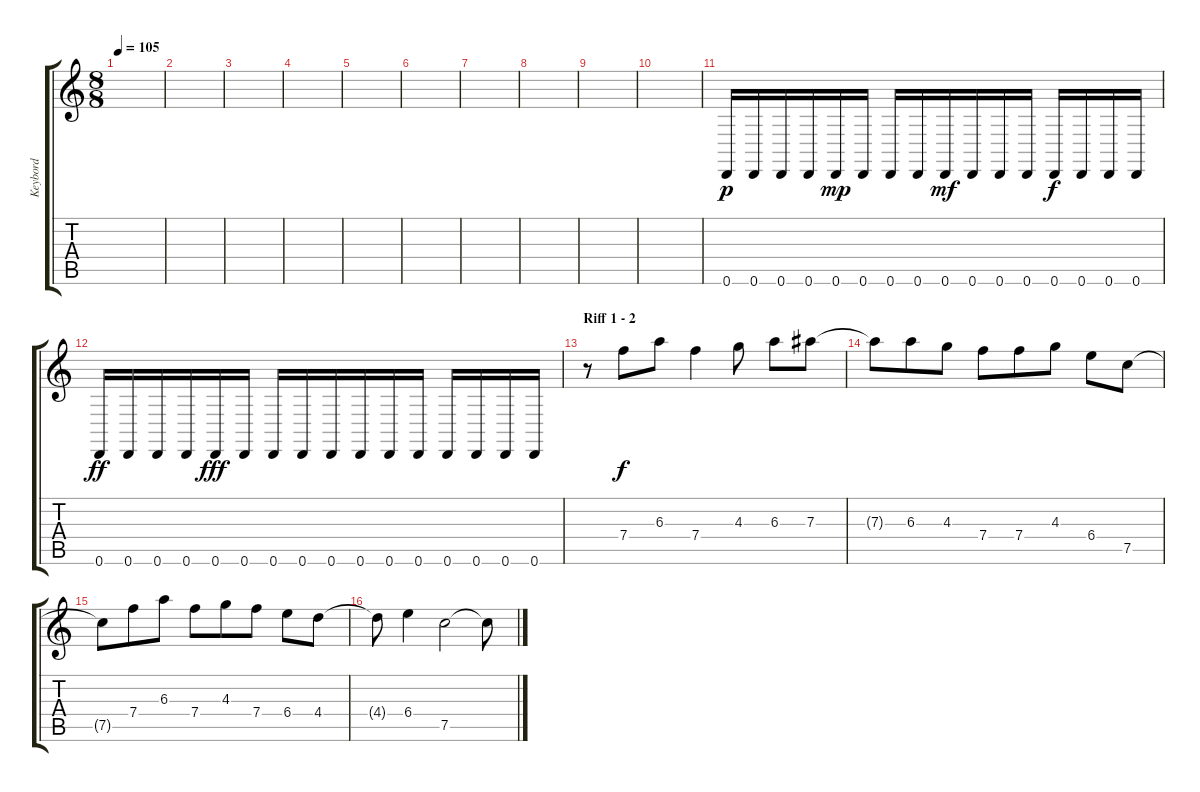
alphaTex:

\track ("Keybord" "Keybord") {instrument lead1square}
\staff {score tabs}
\tuning (C4 G3 Eb5 Bb4 F4 D2) {hide}
\ts (8 8)
\tempo 105
\clef g2
\ks c
|
|
|
|
|
|
|
|
|
|
0.6.16{dy p volume 8 instrument synthbass1} 0.6.16 0.6.16 0.6.16 0.6.16{dy mp} 0.6.16 0.6.16 0.6.16 0.6.16{dy mf} 0.6.16 0.6.16 0.6.16 0.6.16{dy f} 0.6.16 0.6.16 0.6.16 |
0.6.16{dy ff} 0.6.16 0.6.16 0.6.16 0.6.16{dy fff} 0.6.16 0.6.16 0.6.16 0.6.16 0.6.16 0.6.16 0.6.16 0.6.16 0.6.16 0.6.16 0.6.16 |
\section ("" "Riff 1 - 2")
r.8{volume 7 instrument lead1square} 7.4.8{dy f} 6.3.8 7.4.4 4.3.8 6.3.8 7.3.8 |
7.3{t}.8 6.3.8 4.3.8 7.4.8 7.4.8 4.3.8 6.4.8 7.5.8 |
7.5{t}.8 7.4.8 6.3.8 7.4.8 4.3.8 7.4.8 6.4.8 4.4.8 |
4.4{t}.8 6.4.4 7.5.2 7.5{t}.8
